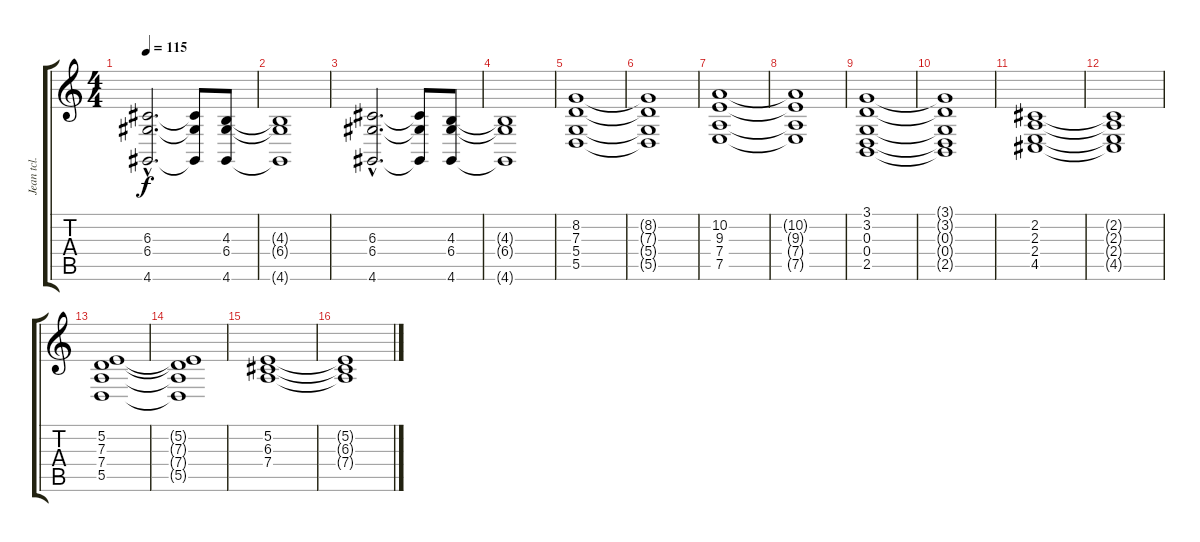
\track ("Jean tcl. 1" "Jean tcl. ") {instrument stringensemble1}
\staff {score tabs}
\tuning (E4 B3 G3 D3 A2 E2) {hide}
\ts (4 4)
\tempo 115
\clef g2
\ks c
(6.3{hac} 6.4{hac} 4.6{hac}).2{d dy f} (6.3{t} 6.4{t} 4.6{t}).8 (4.3 6.4 4.6).8 |
(4.3{t} 6.4{t} 4.6{t}).1 |
(6.3{hac} 6.4{hac} 4.6{hac}).2{d} (6.3{t} 6.4{t} 4.6{t}).8 (4.3 6.4 4.6).8 |
(4.3{t} 6.4{t} 4.6{t}).1 |
(8.2 7.3 5.4 5.5).1 |
(8.2{t} 7.3{t} 5.4{t} 5.5{t}).1 |
(10.2 9.3 7.4 7.5).1 |
(10.2{t} 9.3{t} 7.4{t} 7.5{t}).1 |
(3.1 3.2 0.3 0.4 2.5).1 |
(3.1{t} 3.2{t} 0.3{t} 0.4{t} 2.5{t}).1 |
(2.2 2.3 2.4 4.5).1 |
(2.2{t} 2.3{t} 2.4{t} 4.5{t}).1 |
(5.2 7.3 7.4 5.5).1 |
(5.2{t} 7.3{t} 7.4{t} 5.5{t}).1 |
(5.2 6.3 7.4).1 |
(5.2{t} 6.3{t} 7.4{t}).1
